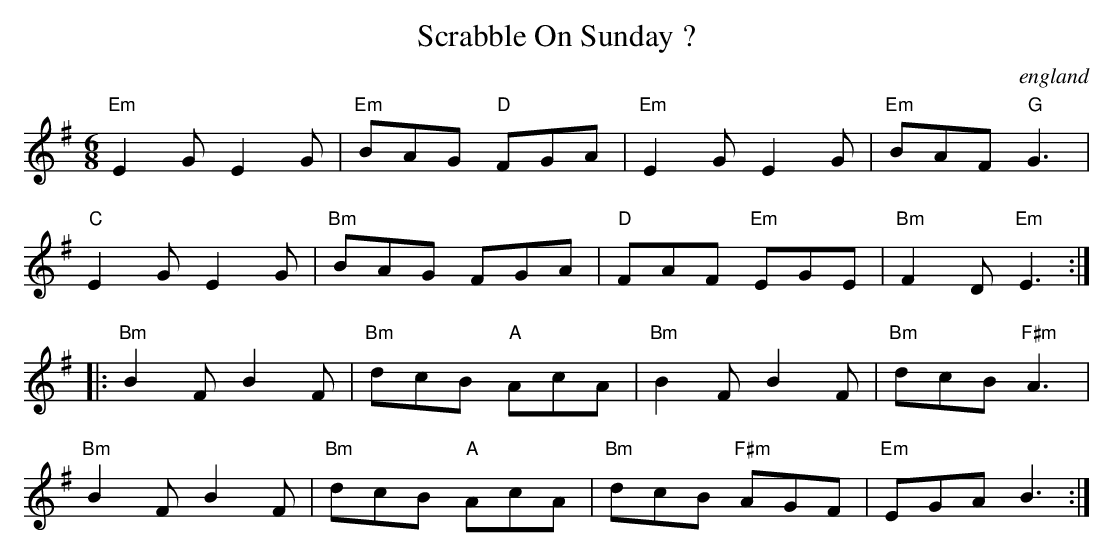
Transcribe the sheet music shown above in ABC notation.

X:1
T:Scrabble On Sunday ?
O:england
M:6/8
K:Em
"Em"E2G E2G|"Em"BAG "D"FGA|"Em"E2G E2G|"Em"BAF "G"G3|
"C"E2G E2G|"Bm"BAG FGA|"D"FAF "Em"EGE|"Bm"F2D "Em"E3::
"Bm"B2F B2F|"Bm"dcB "A"AcA|"Bm"B2F B2F|"Bm"dcB "F#m"A3|
"Bm"B2F B2F|"Bm"dcB "A"AcA|"Bm"dcB "F#m"AGF|"Em"EGA B3:|
